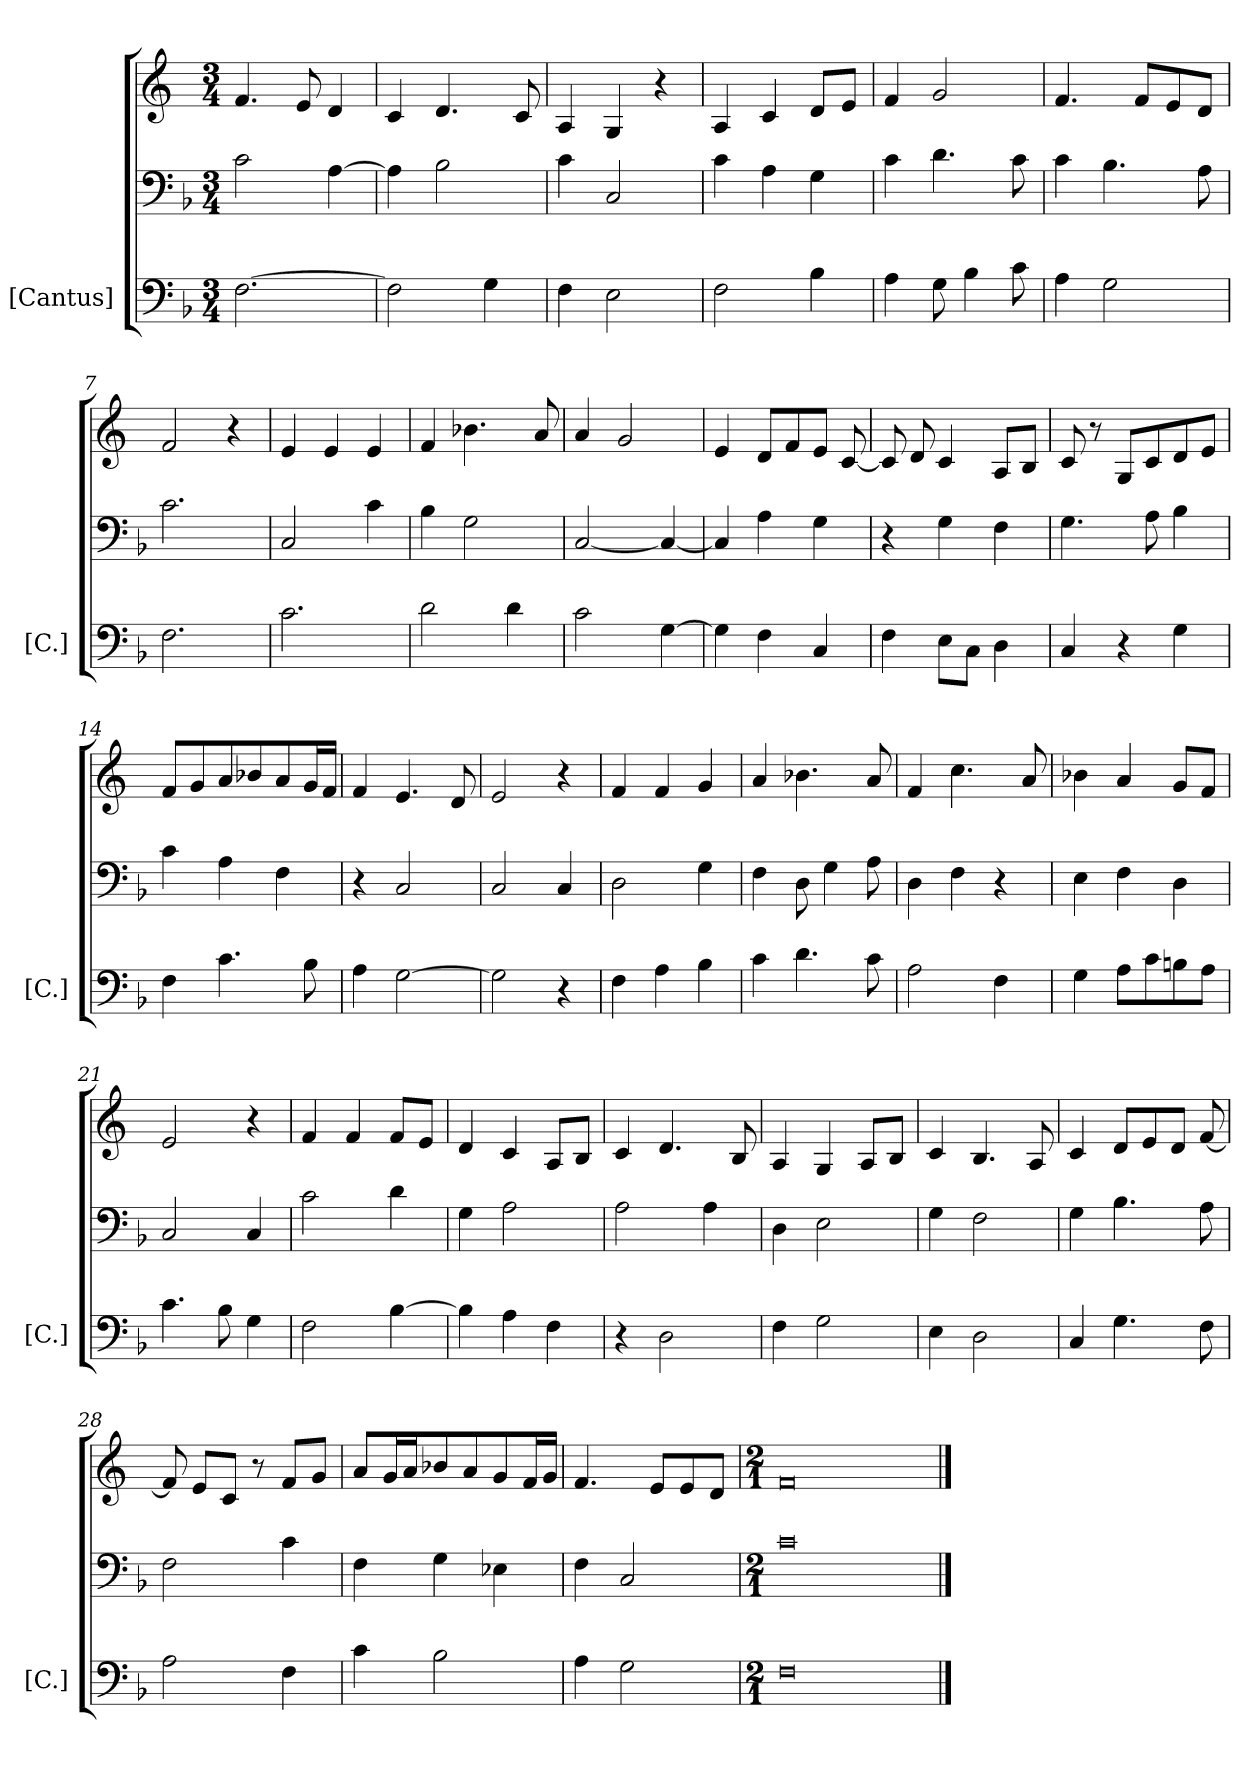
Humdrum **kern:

**kern	**kern	**kern
*part1	*part1	*part1
*staff3	*staff2	*staff1
*I"[Cantus]	*	*
*I'[C.]	*	*
*clefF4	*clefF4	*clefG2
*k[b-]	*k[b-]	*k[]
*M3/4	*M3/4	*M3/4
=1	=1	=1
[2.F\	2c\	4.f/
.	.	8e/
.	[4A\	4d/
=2	=2	=2
2F\]	4A\]	4c/
.	2B-\	4.d/
4G\	.	.
.	.	8c/
=3	=3	=3
4F\	4c\	4A/
2E\	2C/	4G/
.	.	4r
=4	=4	=4
2F\	4c\	4A/
.	4A\	4c/
4B-\	4G\	8d/L
.	.	8e/J
=5	=5	=5
4A\	4c\	4f/
8G\	4.d\	2g/
4B-\	.	.
8c\	8c\	.
=6	=6	=6
4A\	4c\	4.f/
2G\	4.B-\	.
.	.	8f/L
.	.	8e/
.	8A\	8d/J
=7	=7	=7
2.F\	2.c\	2f/
.	.	4r
=8	=8	=8
2.c\	2C/	4e/
.	.	4e/
.	4c\	4e/
=9	=9	=9
2d\	4B-\	4f/
.	2G\	4.b-X\
4d\	.	.
.	.	8a/
=10	=10	=10
2c\	[2C/	4a/
.	.	2g/
[4G\	4C/_	.
=11	=11	=11
4G\]	4C/]	4e/
4F\	4A\	8d/L
.	.	8f/
4C/	4G\	8e/J
.	.	[8c/
=12	=12	=12
4F\	4r	8c/]
.	.	8d/
8E\L	4G\	4c/
8C\J	.	.
4D\	4F\	8A/L
.	.	8B/J
=13	=13	=13
4C/	4.G\	8c/
.	.	8r
4r	.	8G/L
.	8A\	8c/
4G\	4B-\	8d/
.	.	8e/J
=14	=14	=14
4F\	4c\	8f/L
.	.	8g/
4.c\	4A\	8a/
.	.	8b-X/
.	4F\	8a/
8B-\	.	16g/L
.	.	16f/JJ
=15	=15	=15
4A\	4r	4f/
[2G\	2C/	4.e/
.	.	8d/
=16	=16	=16
2G\]	2C/	2e/
4r	4C/	4r
=17	=17	=17
4F\	2D\	4f/
4A\	.	4f/
4B-\	4G\	4g/
=18	=18	=18
4c\	4F\	4a/
4.d\	8D\	4.b-X\
.	4G\	.
8c\	8A\	8a/
=19	=19	=19
2A\	4D\	4f/
.	4F\	4.cc\
4F\	4r	.
.	.	8a/
=20	=20	=20
4G\	4E\	4b-X\
8A\L	4F\	4a/
8c\	.	.
8Bn\	4D\	8g/L
8A\J	.	8f/J
=21	=21	=21
4.c\	2C/	2e/
8B-\	.	.
4G\	4C/	4r
=22	=22	=22
2F\	2c\	4f/
.	.	4f/
[4B-\	4d\	8f/L
.	.	8e/J
=23	=23	=23
4B-\]	4G\	4d/
4A\	2A\	4c/
4F\	.	8A/L
.	.	8B/J
=24	=24	=24
4r	2A\	4c/
2D\	.	4.d/
.	4A\	.
.	.	8B/
=25	=25	=25
4F\	4D\	4A/
2G\	2E\	4G/
.	.	8A/L
.	.	8B/J
=26	=26	=26
4E\	4G\	4c/
2D\	2F\	4.B/
.	.	8A/
=27	=27	=27
4C/	4G\	4c/
4.G\	4.B-\	8d/L
.	.	8e/
.	.	8d/J
8F\	8A\	[8f/
=28	=28	=28
2A\	2F\	8f/]
.	.	8e/L
.	.	8c/J
.	.	8r
4F\	4c\	8f/L
.	.	8g/J
=29	=29	=29
4c\	4F\	8a/L
.	.	16g/L
.	.	16a/J
2B-\	4G\	8b-X/
.	.	8a/
.	4E-X\	8g/
.	.	16f/L
.	.	16g/JJ
=30	=30	=30
4A\	4F\	4.f/
2G\	2C/	.
.	.	8e/L
.	.	8e/
.	.	8d/J
=31	=31	=31
*M2/1	*M2/1	*M2/1
0F	0c	0f
==	==	==
*-	*-	*-
